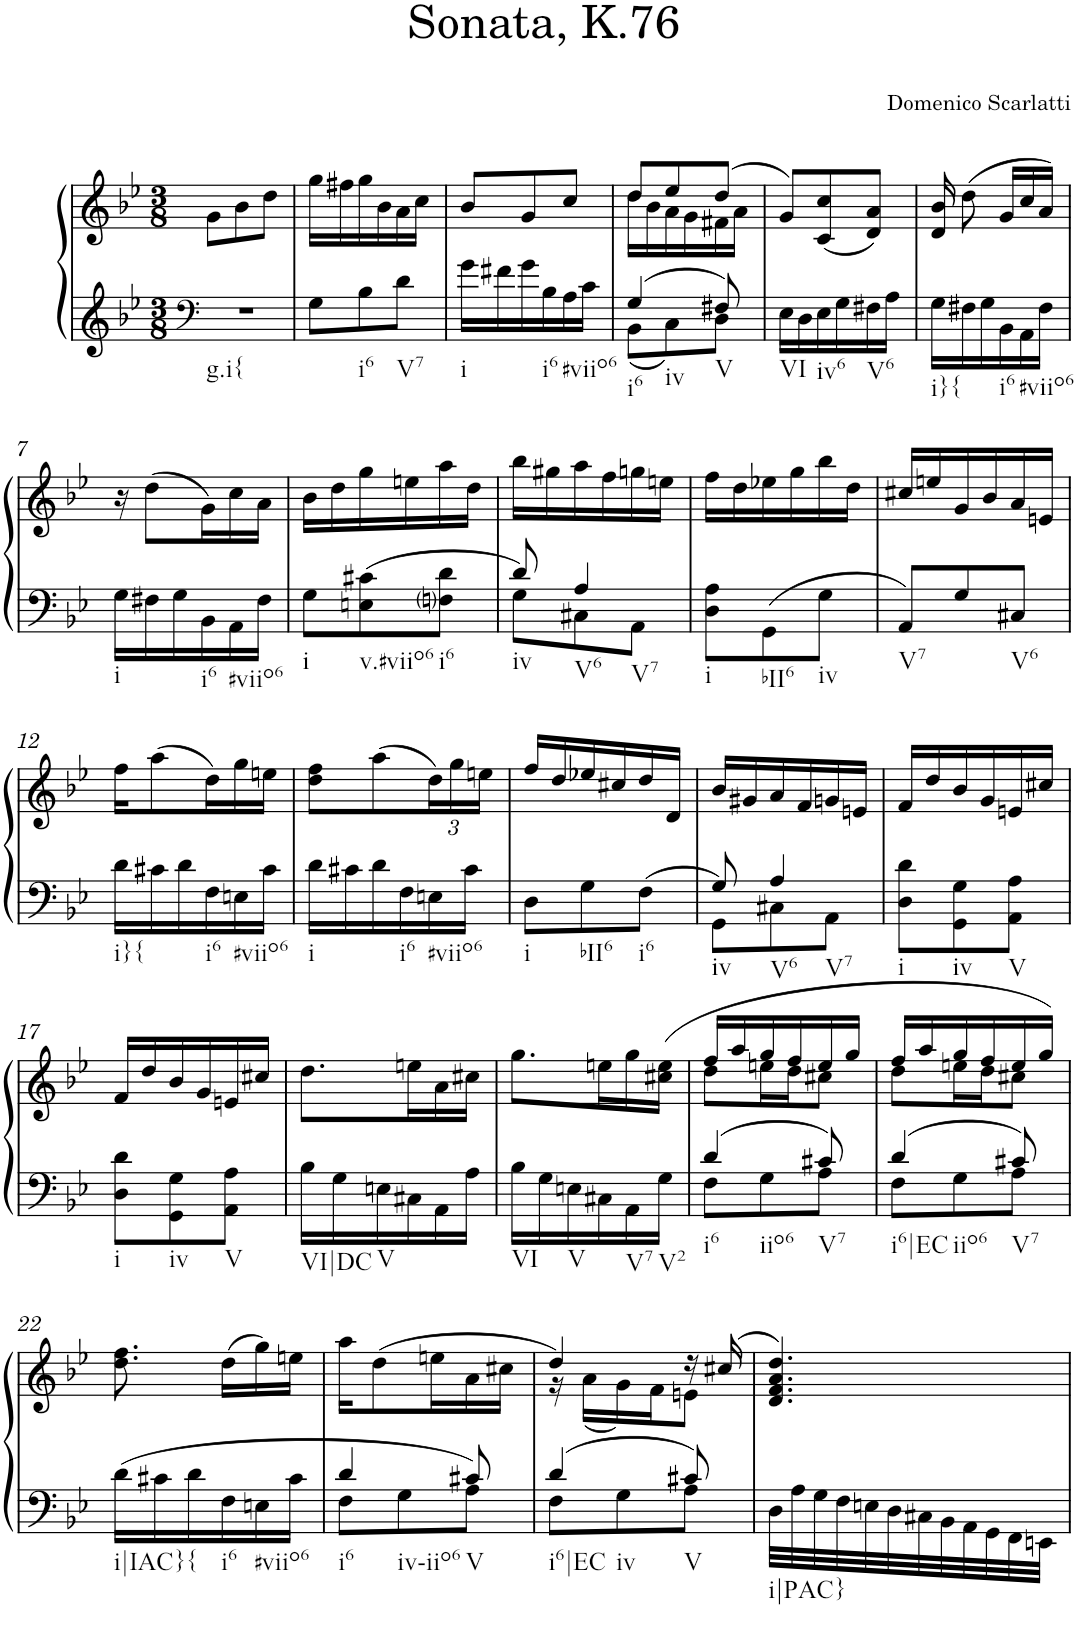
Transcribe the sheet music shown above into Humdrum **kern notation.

**kern	**kern
*part1	*part1
*staff2	*staff1
*I"Piano	*
*I'Pno	*
*clefF4	*clefG2
*k[b-e-]	*k[b-e-]
*g:	*g:
*M3/8	*M3/8
=1	=1
!LO:TX:b:t=g.i{	!
4.r	8g\L
.	8b-\
.	8dd\J
=2	=2
8G\L	16gg\LL
.	16ff#X\
!LO:TX:b:t=i6	!
8B-\	16gg\
.	16b-\
!LO:TX:b:t=V7	!
8d\J	16a\
.	16cc\JJ
=3	=3
!LO:TX:b:t=i	!
16g\LL	8b-/L
16f#X\	.
16g\	8g/
!LO:TX:b:t=i6	!
16B-\	.
!LO:TX:b:t=#viio6	!
16A\	8cc/J
16c\JJ	.
=4	=4
*^	*^
!LO:TX:b:t=i6	!	!	!
!LO:TX:b:t=iv	!	!	!
4G/	8BB-\L	8dd/L	16dd\LL
.	.	.	16b-\
.	8C\	8ee-/	16a\
.	.	.	16g\
!LO:TX:b:t=V	!	!	!
8F#X/	8D\J	(>8dd/J	16f#X\
.	.	.	16a\JJ
*v	*v	*	*
=5	=5	=5
!LO:TX:b:t=VI	!	!
*	*v	*v
16E-\LL	8g/L)
16D\	.
!LO:TX:b:t=iv6	!
16E-\	(<8c/ 8cc/
16G\	.
!LO:TX:b:t=V6	!
16F#X\	8d/ 8a/J)
16A\JJ	.
=6	=6
!LO:TX:b:t=i}{	!
16G\LL	16d/ 16b-/
16F#X\	(>8dd\
16G\	.
!LO:TX:b:t=i6	!
16BB-\	16g/LL
!LO:TX:b:t=#viio6	!
16AA\	16cc/
16F#\JJ	16a/JJ)
!!LO:LB:g=z
=7	=7
!LO:TX:b:t=i	!
16G\LL	16r
16F#X\	(>8dd\L
16G\	.
!LO:TX:b:t=i6	!
16BB-\	16g\L)
!LO:TX:b:t=#viio6	!
16AA\	16cc\
16F#\JJ	16a\JJ
=8	=8
!LO:TX:b:t=i	!
8G\L	16b-\LL
.	16dd\
!LO:TX:b:t=v.#viio6	!
8En\ 8c#X\	16gg\
.	16een\
!LO:TX:b:t=i6	!
8Fni\ 8d\J	16aa\
.	16dd\JJ
=9	=9
*^	*
!LO:TX:b:t=iv	!	!
8d/	8G\L	16bb-\LL
.	.	16gg#X\
!LO:TX:b:t=V6	!	!
!LO:TX:b:t=V7	!	!
4A/	8C#X\	16aa\
.	.	16ff\
.	8AA\J	16ggn\
.	.	16een\JJ
*v	*v	*
=10	=10
!LO:TX:b:t=i	!
8D\ 8A\L	16ff\LL
.	16dd\
!LO:TX:b:t=bII6	!
8GG\	16ee-X\
.	16gg\
!LO:TX:b:t=iv	!
8G\J	16bb-\
.	16dd\JJ
=11	=11
!LO:TX:b:t=V7	!
8AA/L	16cc#X/LL
.	16een/
8G/	16g/
.	16b-/
!LO:TX:b:t=V6	!
8C#X/J	16a/
.	16en/JJ
!!LO:LB:g=z
=12	=12
!LO:TX:b:t=i}{	!
16d\LL	16ff\KL
16c#X\	(>8aa\
16d\	.
!LO:TX:b:t=i6	!
16F\	16dd\L)
!LO:TX:b:t=#viio6	!
16En\	16gg\
16c#\JJ	16een\JJ
=13	=13
!LO:TX:b:t=i	!
16d\LL	8dd\ 8ff\L
16c#X\	.
16d\	(>8aa\
!LO:TX:b:t=i6	!
16F\	.
*	*Xbrackettup
!LO:TX:b:t=#viio6	!
16En\	24dd\L)
.	24gg\
16c#\JJ	.
.	24een\JJ
=14	=14
!LO:TX:b:t=i	!
8D\L	16ff/LL
.	16dd/
!LO:TX:b:t=bII6	!
8G\	16ee-X/
.	16cc#X/
!LO:TX:b:t=i6	!
8F\J	16dd/
.	16d/JJ
=15	=15
*^	*
!LO:TX:b:t=iv	!	!
8G/	8GG\L	16b-/LL
.	.	16g#X/
!LO:TX:b:t=V6	!	!
!LO:TX:b:t=V7	!	!
4A/	8C#X\	16a/
.	.	16f/
.	8AA\J	16gn/
.	.	16en/JJ
*v	*v	*
=16	=16
!LO:TX:b:t=i	!
8D\ 8d\L	16f/LL
.	16dd/
!LO:TX:b:t=iv	!
8GG\ 8G\	16b-/
.	16g/
!LO:TX:b:t=V	!
8AA\ 8A\J	16en/
.	16cc#X/JJ
!!LO:LB:g=z
=17	=17
!LO:TX:b:t=i	!
8D\ 8d\L	16f/LL
.	16dd/
!LO:TX:b:t=iv	!
8GG\ 8G\	16b-/
.	16g/
!LO:TX:b:t=V	!
8AA\ 8A\J	16en/
.	16cc#X/JJ
=18	=18
!LO:TX:b:t=VI|DC	!
16B-\LL	8.dd\L
16G\	.
!LO:TX:b:t=V	!
16En\	.
16C#X\	16een\L
16AA\	16a\
16A\JJ	16cc#X\JJ
=19	=19
!LO:TX:b:t=VI	!
16B-\LL	8.gg\L
16G\	.
!LO:TX:b:t=V	!
16En\	.
16C#X\	16een\L
!LO:TX:b:t=V7	!
16AA\	16gg\
!LO:TX:b:t=V2	!
16G\JJ	(>16cc#X\ 16ee\JJ
=20	=20
*^	*^
!LO:TX:b:t=i6	!	!	!
!LO:TX:b:t=iio6	!	!	!
4d/	8F\L	16ff/LL	8dd\L
.	.	16aa/	.
.	8G\	16gg/	16een\L
.	.	16ff/	16dd\J
!LO:TX:b:t=V7	!	!	!
8c#X/	8A\J	16ee/	8cc#X\J
.	.	16gg/JJ	.
=21	=21	=21	=21
!LO:TX:b:t=i6|EC	!	!	!
!LO:TX:b:t=iio6	!	!	!
4d/	8F\L	16ff/LL	8dd\L
.	.	16aa/	.
.	8G\	16gg/	16een\L
.	.	16ff/	16dd\J
!LO:TX:b:t=V7	!	!	!
8c#X/	8A\J	16ee/	8cc#X\J
.	.	16gg/JJ)	.
*v	*v	*	*
*	*v	*v
!!LO:LB:g=z
=22	=22
!LO:TX:b:t=i|IAC}{	!
16d\LL	8.dd\ 8.ff\
16c#X\	.
16d\	.
!LO:TX:b:t=i6	!
16F\	(>16dd\LL
!LO:TX:b:t=#viio6	!
16En\	16gg\)
16c#\JJ	16een\JJ
=23	=23
*^	*
!LO:TX:b:t=i6	!	!
!LO:TX:b:t=iv-iio6	!	!
4d/	8F\L	16aa\KL
.	.	(>8dd\
.	8G\	.
.	.	16een\L
!LO:TX:b:t=V	!	!
8c#X/	8A\J	16a\
.	.	16cc#X\JJ
=24	=24	=24
*	*	*^
!LO:TX:b:t=i6|EC	!	!	!
!LO:TX:b:t=iv	!	!	!
4d/	8F\L	4dd/)	16r
.	.	.	(<16a\LL
.	8G\	.	16g\)
.	.	.	16f\J
!LO:TX:b:t=V	!	!	!
8c#X/	8A\J	16r	8en\J
.	.	(16cc#X/	.
*v	*v	*	*
*	*v	*v
=25	=25
!LO:TX:b:t=i|PAC}	!
32D\LLL	4.d/ 4.f/ 4.a/ 4.dd/)
32A\	.
32G\	.
32F\	.
32En\	.
32D\	.
32C#X\	.
32BB-\	.
32AA\	.
32GG\	.
32FF\	.
32EEn\JJJ	.
=	=
*-	*-
